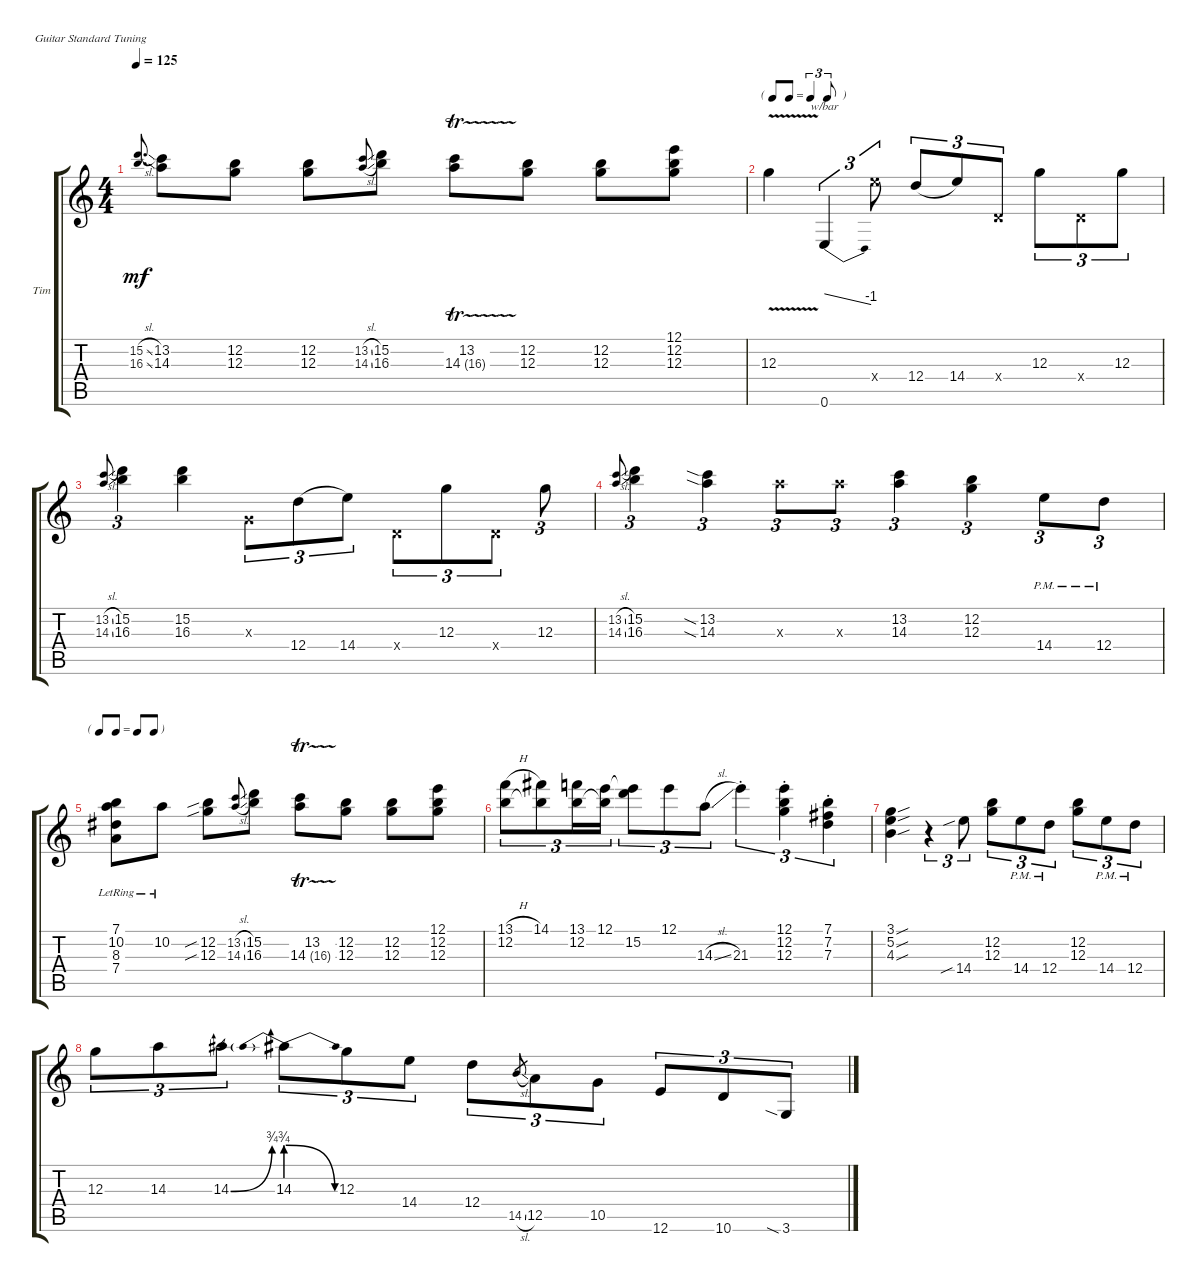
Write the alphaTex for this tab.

\defaultSystemsLayout 4
\bracketExtendMode groupsimilarinstruments
\firstSystemTrackNameOrientation horizontal
\otherSystemsTrackNameOrientation horizontal
\track ("Tim" "Tim") {instrument electricguitarclean}
\staff {score tabs}
\tuning (E4 B3 G3 D3 A2 E2)
\ts (4 4)
\scale
0.653629
\tempo 125
\accidentals auto
\clef g2
\ottava regular
\simile none
\ks c
(16.3{sl} 15.2{sl}).8{d gr onbeat dy mf} (13.2 14.3).8 (12.2 12.3).8 (12.3 12.2).8 (13.2{sl} 14.3{sl}).8{gr onbeat} (15.2 16.3).8 (14.3{tr (16 16)} 13.2).8 (12.3 12.2).8 (12.3 12.2).8 (12.1 12.2 12.3).8 |
\tf triplet8th
\scale
0.346462 12.3{v}.4 0.6.4{tu (3 2) tbe (dive default 0 0 45 -4)} 14.4{x}.8{tu (3 2)} 12.4.8{tu (3 2) legatoorigin} 14.4.8{tu (3 2)} 0.4{x}.8{tu (3 2)} 12.3.8{tu (3 2)} 0.4{x}.8{tu (3 2)} 12.3.8{tu (3 2)} |
(14.3{sl} 13.2{sl}).8{tu (3 2) gr onbeat} (16.3 15.2).4{tu (3 2)} (16.3 15.2).4 0.3{x}.8{tu (3 2)} 12.4.8{tu (3 2) legatoorigin} 14.4.8{tu (3 2)} 0.4{x}.8{tu (3 2)} 12.3.8{tu (3 2)} 0.4{x}.8{tu (3 2)} 12.3.8{tu (3 2)} |
(14.3{sl} 13.2{sl}).8{tu (3 2) gr onbeat} (16.3 15.2).4{tu (3 2)} (14.3{sia} 13.2{sia}).4{tu (3 2)} 14.3{x}.8{tu (3 2)} 14.3{x}.8{tu (3 2)} (14.3 13.2).4{tu (3 2)} (12.3 12.2).4{tu (3 2)} 14.4{pm}.8{tu (3 2)} 12.4{pm}.8{tu (3 2)} |
\tf none
(10.2{lr} 8.3{lr} 7.4{lr} 7.1{lr}).8 10.2{lr}.8 (12.3{sib} 12.2{sib}).8 (13.2{sl} 14.3{sl}).8{gr onbeat} (15.2 16.3).8 (14.3{tr (16 16)} 13.2).8 (12.3 12.2).8 (12.3 12.2).8 (12.1 12.2 12.3).8 |
(13.1{h} 12.2).8{tu (3 2)} (14.1 12.2{t}).8{tu (3 2)} (13.1 12.2).16{tu (3 2)} (12.1 12.2{t}).16{tu (3 2)} (15.2 12.1{t}).8{tu (3 2)} 12.1.8{tu (3 2)} 14.3{sl}.8{tu (3 2)} 21.3{st}.4{tu (3 2)} (12.3{st} 12.2{st} 12.1{st}).4{tu (3 2)} (7.3{st} 7.2{st} 7.1{st}).4{tu (3 2)} |
\scale
0.392082 (4.3{sou} 5.2{sou} 3.1{sou}).4 r.4{tu (3 2)} 14.4{sib}.8{tu (3 2)} (12.3 12.2).8{tu (3 2)} 14.4{pm}.8{tu (3 2)} 12.4{pm}.8{tu (3 2)} (12.3 12.2).8{tu (3 2)} 14.4{pm}.8{tu (3 2)} 12.4{pm}.8{tu (3 2)} |
\scale
0.607616 12.3.8{tu (3 2)} 14.3.8{tu (3 2)} 14.3{be (bend 0 0 15 3)}.8{tu (3 2)} 14.3{be (prebendrelease 0 3 15 0)}.8{tu (3 2)} 12.3.8{tu (3 2)} 14.4.8{tu (3 2)} 12.4.8{tu (3 2)} 14.5{sl}.8{tu (3 2) gr} 12.5.8{tu (3 2)} 10.5.8{tu (3 2)} 12.6.8{tu (3 2)} 10.6.8{tu (3 2)} 3.6{sia}.8{tu (3 2)}
